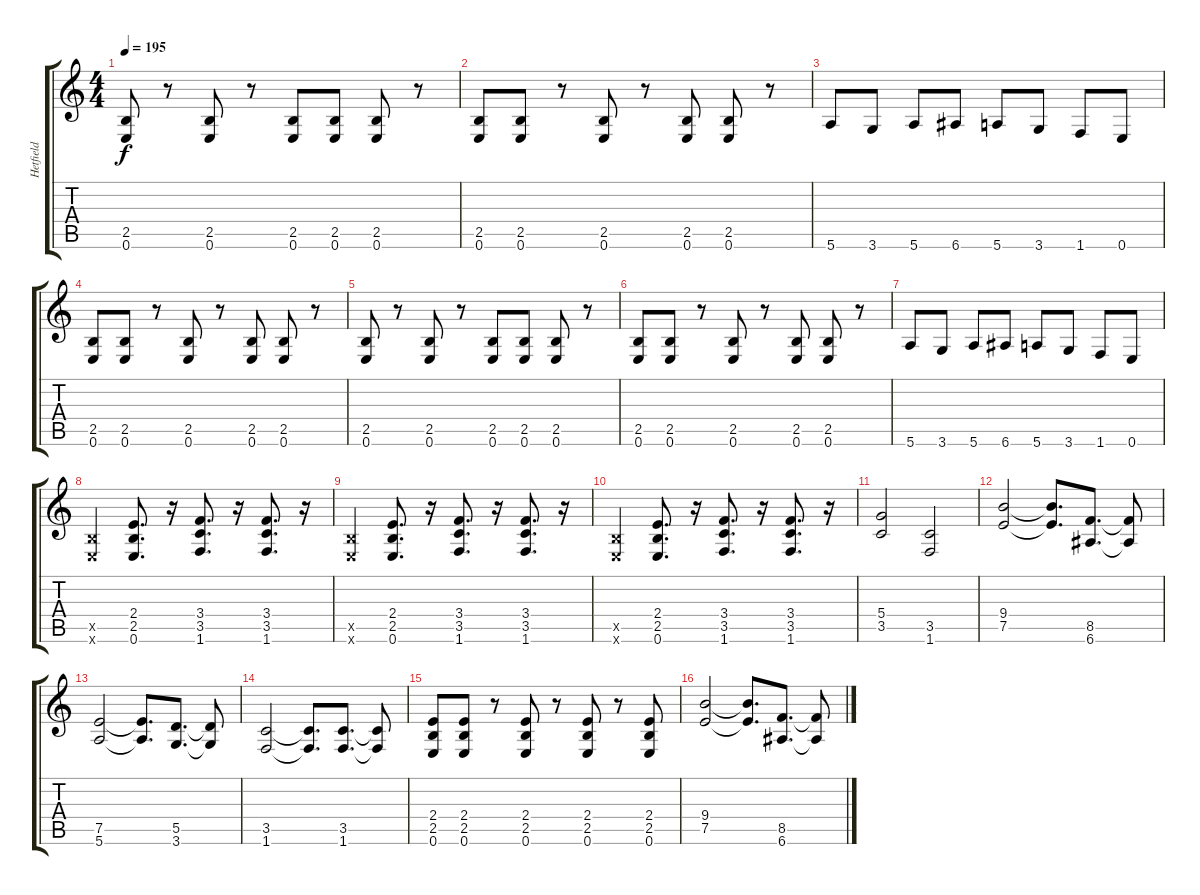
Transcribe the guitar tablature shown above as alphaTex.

\track ("Hetfield" "Hetfield") {instrument electricguitarclean}
\staff {score tabs}
\tuning (E4 B3 G3 D3 A2 E2) {hide}
\ts (4 4)
\tempo 195
\clef g2
\ks c
(2.5 0.6).8{dy f} r.8 (2.5 0.6).8 r.8 (2.5 0.6).8 (2.5 0.6).8 (2.5 0.6).8 r.8 |
(2.5 0.6).8 (2.5 0.6).8 r.8 (2.5 0.6).8 r.8 (2.5 0.6).8 (2.5 0.6).8 r.8 |
5.6.8 3.6.8 5.6.8 6.6.8 5.6.8 3.6.8 1.6.8 0.6.8 |
(2.5 0.6).8 (2.5 0.6).8 r.8 (2.5 0.6).8 r.8 (2.5 0.6).8 (2.5 0.6).8 r.8 |
(2.5 0.6).8 r.8 (2.5 0.6).8 r.8 (2.5 0.6).8 (2.5 0.6).8 (2.5 0.6).8 r.8 |
(2.5 0.6).8 (2.5 0.6).8 r.8 (2.5 0.6).8 r.8 (2.5 0.6).8 (2.5 0.6).8 r.8 |
5.6.8 3.6.8 5.6.8 6.6.8 5.6.8 3.6.8 1.6.8 0.6.8 |
(2.5{x} 0.6{x}).4 (2.4 2.5 0.6).8{d} r.16 (3.4 3.5 1.6).8{d} r.16 (3.4 3.5 1.6).8{d} r.16 |
(2.5{x} 0.6{x}).4 (2.4 2.5 0.6).8{d} r.16 (3.4 3.5 1.6).8{d} r.16 (3.4 3.5 1.6).8{d} r.16 |
(2.5{x} 0.6{x}).4 (2.4 2.5 0.6).8{d} r.16 (3.4 3.5 1.6).8{d} r.16 (3.4 3.5 1.6).8{d} r.16 |
(5.4 3.5).2 (3.5 1.6).2 |
(9.4 7.5).2 (9.4{t} 7.5{t}).8{d} (8.5 6.6).8{d} (8.5{t} 6.6{t}).8 |
(7.5 5.6).2 (7.5{t} 5.6{t}).8{d} (5.5 3.6).8{d} (5.5{t} 3.6{t}).8 |
(3.5 1.6).2 (3.5{t} 1.6{t}).8{d} (3.5 1.6).8{d} (3.5{t} 1.6{t}).8 |
(2.4 2.5 0.6).8 (2.4 2.5 0.6).8 r.8 (2.4 2.5 0.6).8 r.8 (2.4 2.5 0.6).8 r.8 (2.4 2.5 0.6).8 |
(9.4 7.5).2 (9.4{t} 7.5{t}).8{d} (8.5 6.6).8{d} (8.5{t} 6.6{t}).8
